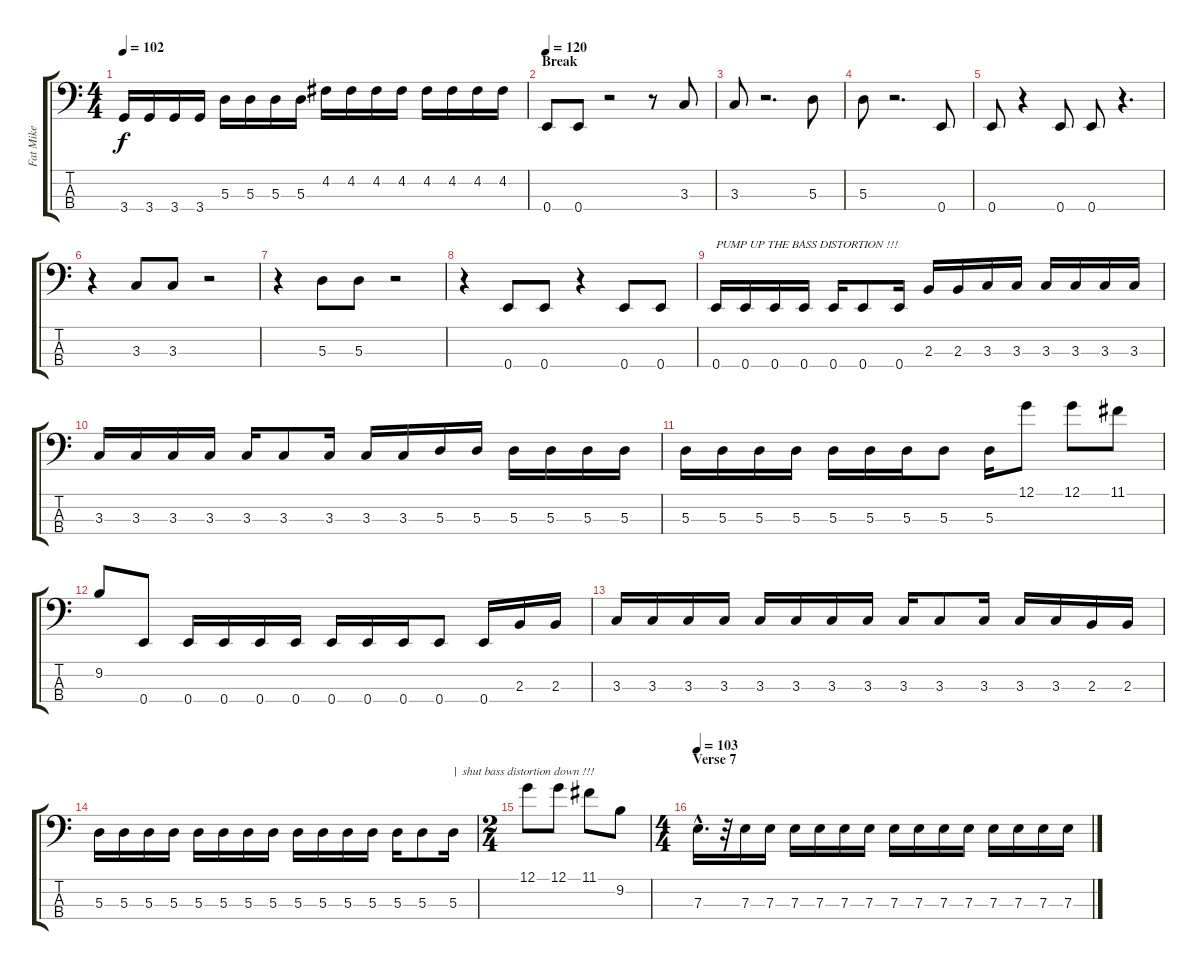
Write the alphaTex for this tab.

\track ("Fat Mike" "Fat Mike") {instrument electricbasspick}
\staff {score tabs}
\tuning (G2 D2 A1 E1) {hide}
\ts (4 4)
\tempo 102
\clef f4
\ks c
3.4.16{dy f} 3.4.16 3.4.16 3.4.16 5.3.16 5.3.16 5.3.16 5.3.16 4.2.16 4.2.16 4.2.16 4.2.16 4.2.16 4.2.16 4.2.16 4.2.16 |
\section ("" "Break")
\tempo 120
0.4.8 0.4.8 r.2 r.8 3.3.8 |
3.3.8 r.2{d} 5.3.8 |
5.3.8 r.2{d} 0.4.8 |
0.4.8 r.4 0.4.8 0.4.8 r.4{d} |
r.4 3.3.8 3.3.8 r.2 |
r.4 5.3.8 5.3.8 r.2 |
r.4 0.4.8 0.4.8 r.4 0.4.8 0.4.8{balance 0 instrument slapbass1} |
0.4.16{txt "PUMP UP THE BASS DISTORTION !!!"} 0.4.16 0.4.16 0.4.16 0.4.16 0.4.8 0.4.16 2.3.16 2.3.16 3.3.16 3.3.16 3.3.16 3.3.16 3.3.16 3.3.16 |
3.3.16 3.3.16 3.3.16 3.3.16 3.3.16 3.3.8 3.3.16 3.3.16 3.3.16 5.3.16 5.3.16 5.3.16 5.3.16 5.3.16 5.3.16 |
5.3.16 5.3.16 5.3.16 5.3.16 5.3.16 5.3.16 5.3.16 5.3.8 5.3.16 12.1.8 12.1.8 11.1.8 |
9.2.8 0.4.8 0.4.16 0.4.16 0.4.16 0.4.16 0.4.16 0.4.16 0.4.16 0.4.8 0.4.16 2.3.16 2.3.16 |
3.3.16 3.3.16 3.3.16 3.3.16 3.3.16 3.3.16 3.3.16 3.3.16 3.3.16 3.3.8 3.3.16 3.3.16 3.3.16 2.3.16 2.3.16 |
5.3.16 5.3.16 5.3.16 5.3.16 5.3.16 5.3.16 5.3.16 5.3.16 5.3.16 5.3.16 5.3.16 5.3.16 5.3.16 5.3.8 5.3.16{txt "|  shut bass distortion down !!!"} |
\ts (2 4)
12.1.8{balance 6 instrument electricbasspick} 12.1.8 11.1.8 9.2.8 |
\ts (4 4)
\section ("" "Verse 7")
\tempo 103
7.3{hac}.16{d} r.32 7.3.16 7.3.16 7.3.16 7.3.16 7.3.16 7.3.16 7.3.16 7.3.16 7.3.16 7.3.16 7.3.16 7.3.16 7.3.16 7.3.16
